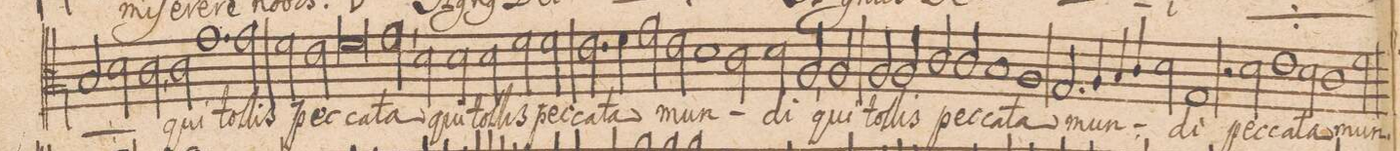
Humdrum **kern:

**kern	**text
*I"[ALTVS.]	*
*clefC3	*
*k[]	*
*met(C|)	*
*M2/1	*
2B/	.
2d\	.
=49-	=49-
2c,<\	-i
*	*Xij
2c\	qui
1.g	tol-
=50-	=50-
2g\	-lis
2fny\	pec-
2e\	.
=51-	=51-
0f	-ca-
=52-	=52-
2g,>\	-ta
2d\	qui
2d\	tol-
2d\	-lis
=53-	=53-
2f\	.
2f\	pec-
2.e\	-ca-
4f\	-ta
=54-	=54-
2g\	mun-
2e\	.
1d	.
=55-	=55-
2c\	.
2d\	-di
2A,</	.
2A/	qui
=56-	=56-
2A/	tol-
2A/	-lis
2c/	pec-
2c/	-ca-
=57-	=57-
1B	ta
1A	.
=58-	=58-
2.G/	mun-
4A/	.
4B/	.
4c/	.
2d\	.
=59-	=59-
1G	-di
2r	.
2d\	pec-
=60-	=60-
1e	-ca-
2d\	-ta
1c\	mun-
=61-	=61-
2f\	.
*-	*-
